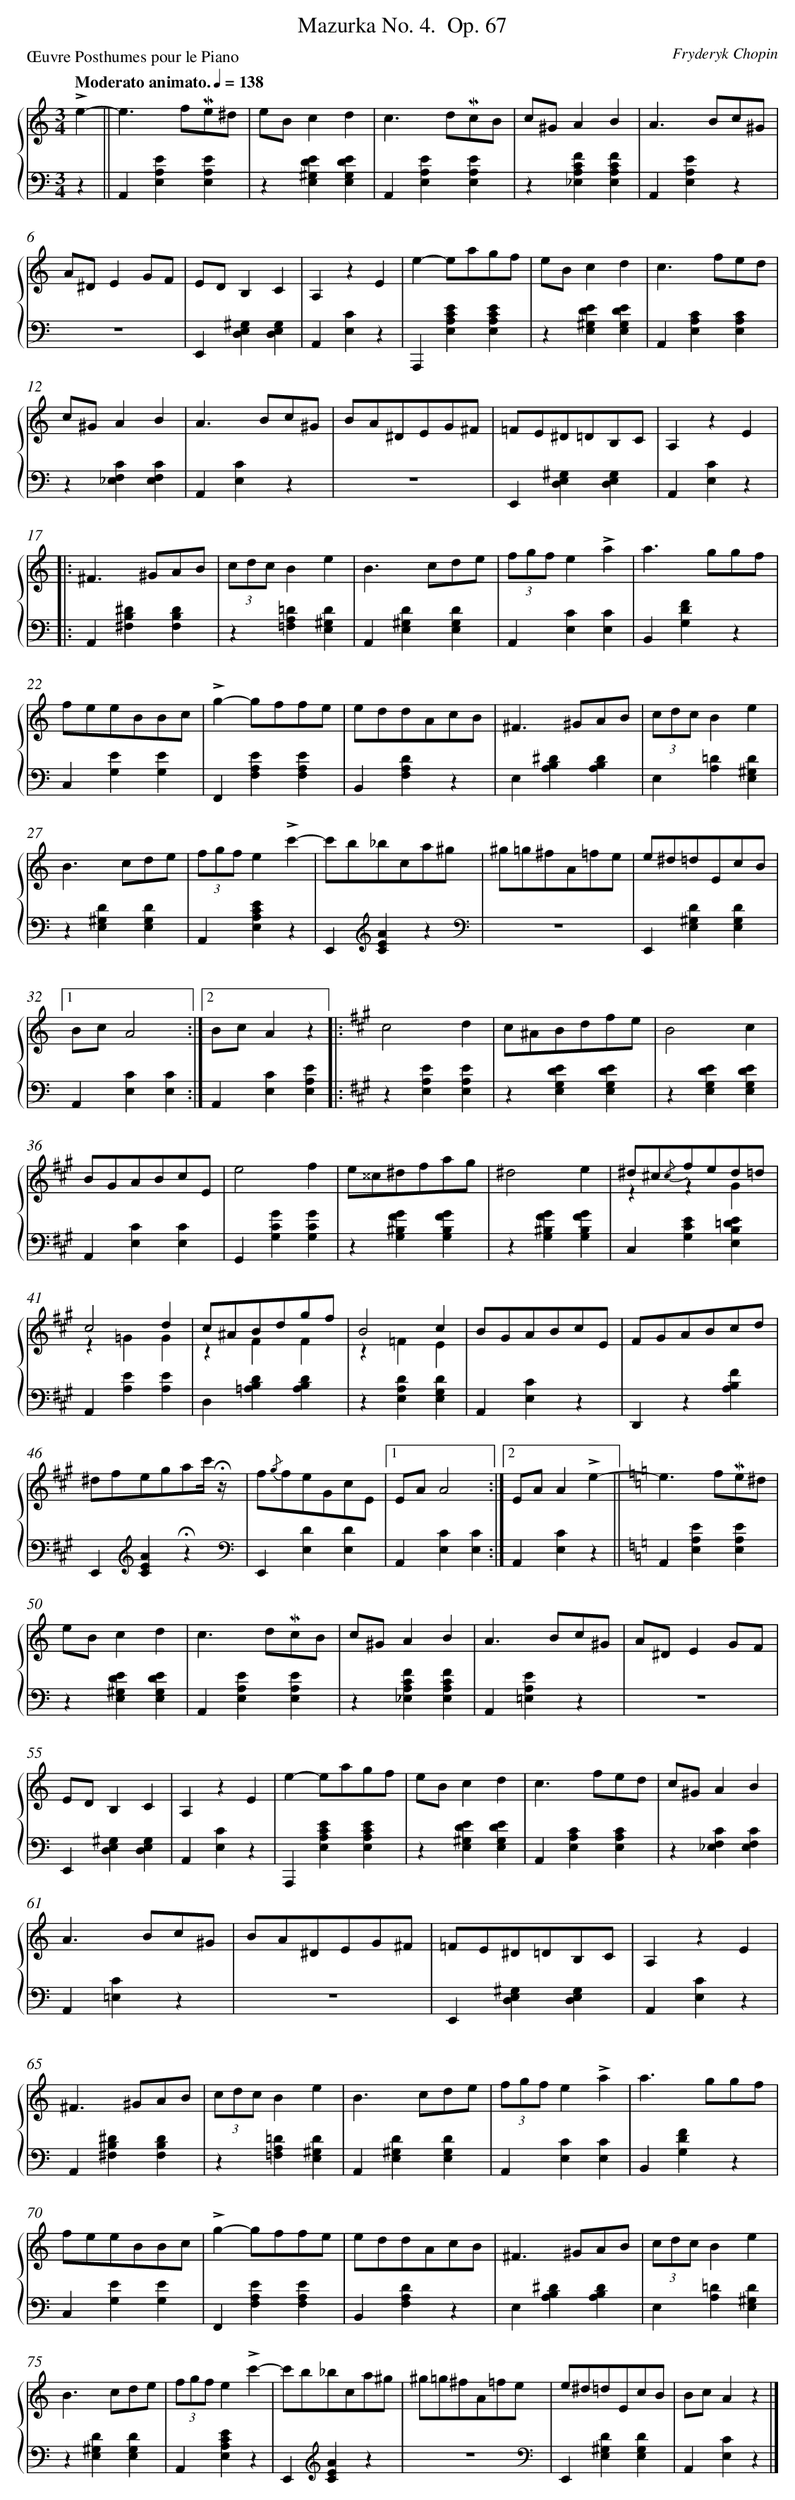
X:1
T: Mazurka No. 4.	 Op. 67
C: Fryderyk Chopin
L: 1/4
M: 3/4
P: Œuvre Posthumes pour le Piano
Q: "Moderato animato." 1/4=138
%%staves {1 2}
V: 1 clef=treble
V: 2 clef=bass
K: C
[V:1] !accent!e- [I:setbarnb 1]||
[V:2] z ||
[V:1] e>f!mordent!e/^d/ |
[V:2] A,,[EA,E,][EA,E,] |
[V:1] e/B/cd |
[V:2] z[ED^G,E,][EDG,E,] |
[V:1] c>d!mordent!c/B/ |
[V:2] A,,[EA,E,][EA,E,] |
[V:1] c/^G/AB |
[V:2] z[FCA,_E,][FCA,E,] |
[V:1] A>Bc/^G/ |
[V:2] A,,[EA,E,]z |
[V:1] A/^D/EG/F/ |
[V:2] z3 |
[V:1] E/D/B,C |
[V:2] E,,[^G,E,D,][G,E,D,] |
[V:1] A,zE |
[V:2] A,,[CE,]z |
[V:1] e-e/a/g/f/ |
[V:2] A,,,[ECA,E,][ECA,E,] |
[V:1] e/B/cd |
[V:2] z[ED^G,E,][EDG,E,] |
[V:1] c>fe/d/ |
[V:2] A,,[CA,E,][CA,E,] |
[V:1] c/^G/AB |
[V:2] z[CF,_E,][CF,E,] |
[V:1] A>Bc/^G/ |
[V:2] A,,[CE,]z |
[V:1] B/A/^D/E/G/^F/ |
[V:2] z3 |
[V:1] =F/E/^D/=D/B,/C/ |
[V:2] E,,[^G,E,D,][G,E,D,] |
[V:1] A,zE ]|:
[V:2] A,,[CE,]z ]|:
[V:1] ^F>^GA/B/ |
[V:2] A,,[^DB,^F,][DB,F,] |
[V:1] (3c/d/c/Be |
[V:2] z[=DA,=F,][D^G,E,] |
[V:1] B>cd/e/ |
[V:2] A,,[D^G,E,][DG,E,] |
[V:1] (3f/g/f/e!accent!a |
[V:2] A,,[CE,][CE,] |
[V:1] a>gg/f/ |
[V:2] B,,[FDG,]z |
[V:1] f/e/e/B/B/c/ |
[V:2] C,[EG,][EG,] |
[V:1] !accent!g-g/f/f/e/ |
[V:2] F,,[EA,F,][EA,F,] |
[V:1] e/d/d/A/c/B/ |
[V:2] B,,[DA,F,]z |
[V:1] ^F>^GA/B/ |
[V:2] E,[^DB,A,][DB,A,] |
[V:1] (3c/d/c/Be |
[V:2] E,[=DA,][D^G,E,] |
[V:1] B>cd/e/ |
[V:2] z[D^G,E,][DG,E,] |
[V:1] (3f/g/f/e!accent!c'- |
[V:2] A,,[ECA,E,]z |
[V:1] c'/b/_b/c/a/^g/ |
[V:2] E,,[K:clef=treble][AEC]z[K:clef=bass] |
[V:1] ^g/=g/^f/A/=f/e/ |
[V:2] z3 |
[V:1] e/^d/=d/E/c/B/ |[1
[V:2] E,,[D^G,E,][DG,E,] |
[V:1] B/c/A2 :|][2
[V:2] A,,[CE,][CE,] :|]
[V:1] B/c/Az ]|:
[V:2] A,,[CE,][EA,E,] ]|:
[V:1]  [K:A] c2d |
[V:2]  [K:A] z[EA,E,][EA,E,] |
[V:1] c/^A/B/d/f/e/ |
[V:2] z[EDG,E,][EDG,E,] |
[V:1] B2c |
[V:2] z[EDG,E,][EDG,E,] |
[V:1] B/G/A/B/c/E/ |
[V:2] A,,[CE,][CE,] |
[V:1] e2f |
[V:2] G,,[GCG,][GCG,] |
[V:1] e/^^c/^d/f/a/g/ |
[V:2] z[GF^B,G,][GFB,G,] |
[V:1] ^d2e |
[V:2] z[GF^B,G,][GFB,G,] |
[V:1] ^d/^c/{/c}f/e/d/=d/ & zzG |
[V:2] C,[ECG,][E=DB,E,] |
[V:1] c2d & z=GG |
[V:2] A,,[EA,][EA,] |
[V:1] c/^A/B/d/g/f/ & zFF |
[V:2] D,[DB,=A,][DB,A,] |
[V:1] B2c & z=FE |
[V:2] z[DA,E,][DG,E,] |
[V:1] B/G/A/B/c/E/ |
[V:2] A,,[CE,]z |
[V:1] F/G/A/B/c/d/ |
[V:2] D,,z[FB,A,] |
[V:1] ^d/f/e/g/a/c'// !fermata!z// |
[V:2] E,,[K:clef=treble][AEC]!fermata!z[K:clef=bass] |
[V:1] f/{/g}f/e/G/c/E/ |[1
[V:2] E,,[DE,][DE,] |
[V:1] E/A/A2 :|][2
[V:2] A,,[CE,][CE,] :|]
[V:1] E/A/A!accent!e- ||
[V:2] A,,[CE,]z ||
[V:1]  [K:C] e>f!mordent!e/^d/ |
[V:2]  [K:C] A,,[EA,E,][EA,E,] |
[V:1] e/B/cd |
[V:2] z[ED^G,E,][EDG,E,] |
[V:1] c>d!mordent!c/B/ |
[V:2] A,,[EA,E,][EA,E,] |
[V:1] c/^G/AB |
[V:2] z[FCA,_E,][FCA,E,] |
[V:1] A>Bc/^G/ |
[V:2] A,,[EA,=E,]z |
[V:1] A/^D/EG/F/ |
[V:2] z3 |
[V:1] E/D/B,C |
[V:2] E,,[^G,E,D,][G,E,D,] |
[V:1] A,zE |
[V:2] A,,[CE,]z |
[V:1] e-e/a/g/f/ |
[V:2] A,,,[ECA,E,][ECA,E,] |
[V:1] e/B/cd |
[V:2] z[ED^G,E,][EDG,E,] |
[V:1] c>fe/d/ |
[V:2] A,,[CA,E,][CA,E,] |
[V:1] c/^G/AB |
[V:2] z[CF,_E,][CF,E,] |
[V:1] A>Bc/^G/ |
[V:2] A,,[C=E,]z |
[V:1] B/A/^D/E/G/^F/ |
[V:2] z3 |
[V:1] =F/E/^D/=D/B,/C/ |
[V:2] E,,[^G,E,D,][G,E,D,] |
[V:1] A,zE |
[V:2] A,,[CE,]z |
[V:1] ^F>^GA/B/ |
[V:2] A,,[^DB,^F,][DB,F,] |
[V:1] (3c/d/c/Be |
[V:2] z[=DA,=F,][D^G,E,] |
[V:1] B>cd/e/ |
[V:2] A,,[D^G,E,][DG,E,] |
[V:1] (3f/g/f/e!accent!a |
[V:2] A,,[CE,][CE,] |
[V:1] a>gg/f/ |
[V:2] B,,[FDG,]z |
[V:1] f/e/e/B/B/c/ |
[V:2] C,[EG,][EG,] |
[V:1] !accent!g-g/f/f/e/ |
[V:2] F,,[EA,F,][EA,F,] |
[V:1] e/d/d/A/c/B/ |
[V:2] B,,[DA,F,]z |
[V:1] ^F>^GA/B/ |
[V:2] E,[^DB,A,][DB,A,] |
[V:1] (3c/d/c/Be |
[V:2] E,[=DA,][D^G,E,] |
[V:1] B>cd/e/ |
[V:2] z[D^G,E,][DG,E,] |
[V:1] (3f/g/f/e!accent!c'- |
[V:2] A,,[ECA,E,]z |
[V:1] c'/b/_b/c/a/^g/ |
[V:2] E,,[K:clef=treble][AEC]z |
[V:1] ^g/=g/^f/A/=f/e/ |
[V:2] z3[K:clef=bass] |
[V:1] e/^d/=d/E/c/B/ |
[V:2] E,,[D^G,E,][DG,E,] |
[V:1] B/c/Az |]
[V:2] A,,[CE,]z |]
